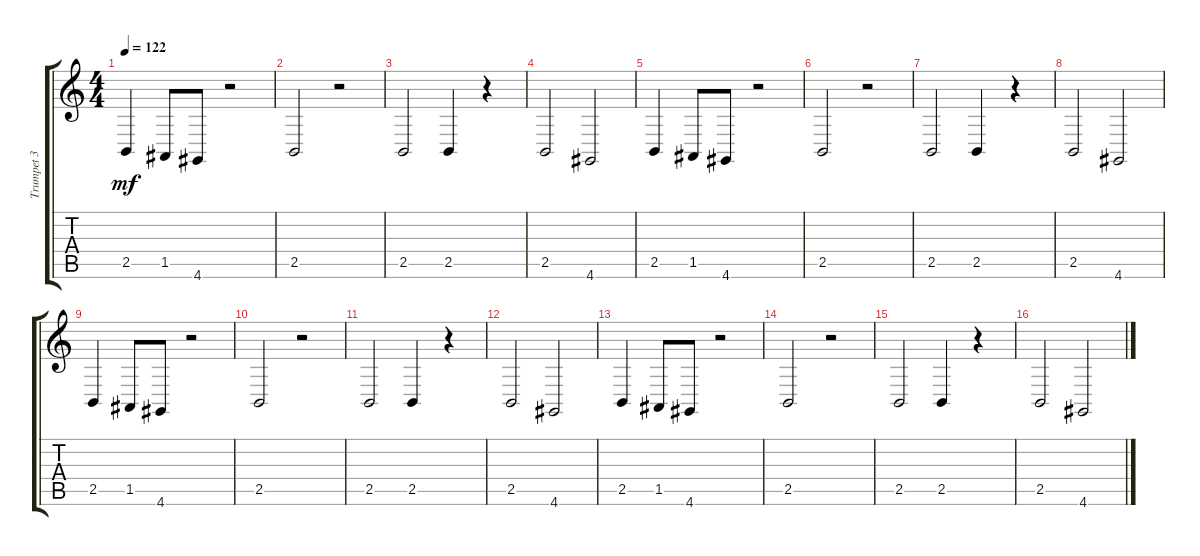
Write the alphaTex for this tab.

\track ("Trumpet 3" "Trumpet 3") {instrument trumpet}
\staff {score tabs}
\tuning (E4 B3 G3 D3 A2 E2) {hide}
\ts (4 4)
\tempo 122
\clef g2
\ks c
2.5.4{dy mf} 1.5.8 4.6.8 r.2 |
2.5.2 r.2 |
2.5.2 2.5.4 r.4 |
2.5.2 4.6.2 |
2.5.4 1.5.8 4.6.8 r.2 |
2.5.2 r.2 |
2.5.2 2.5.4 r.4 |
2.5.2 4.6.2 |
2.5.4 1.5.8 4.6.8 r.2 |
2.5.2 r.2 |
2.5.2 2.5.4 r.4 |
2.5.2 4.6.2 |
2.5.4 1.5.8 4.6.8 r.2 |
2.5.2 r.2 |
2.5.2 2.5.4 r.4 |
2.5.2 4.6.2
